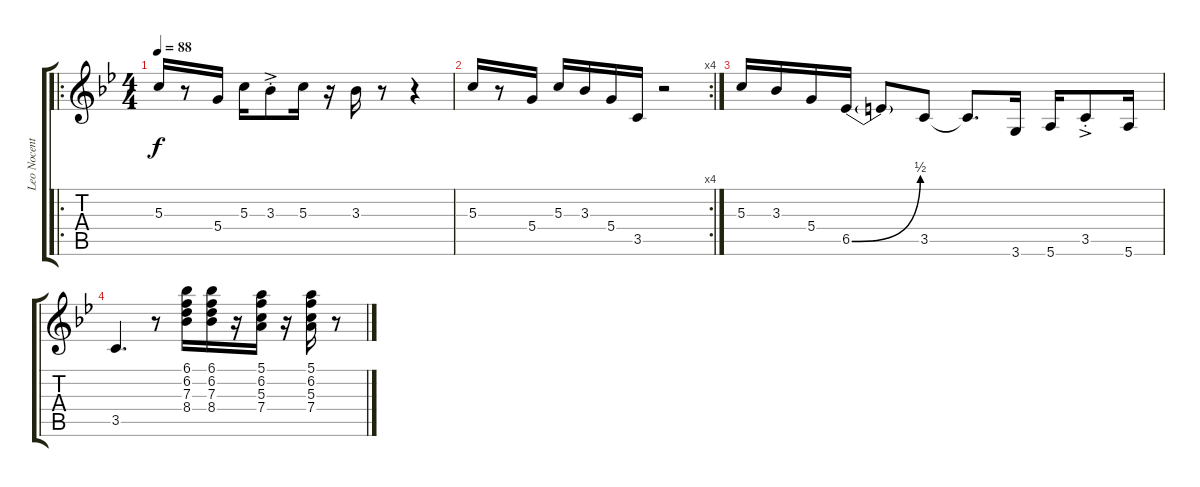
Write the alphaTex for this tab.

\track ("Leo Nocentelli" "Leo Nocent") {instrument electricguitarmuted}
\staff {score tabs}
\tuning (E4 B3 G3 D3 A2 E2) {hide}
\ro
\ts (4 4)
\tempo 88
\clef g2
\ks bb
5.3.16{dy f} r.8 5.4.16 5.3.16 3.3{ac st}.8 5.3.16 r.16 3.3.16 r.8 r.4 |
\rc 4
5.3.16 r.8 5.4.16 5.3.16 3.3.16 5.4.16 3.5.16 r.2 |
5.3.16 3.3.16 5.4.16 6.5{be (bend 0 0 60 2)}.16 6.5{t}.8 3.5.8 3.5{t}.8{d} 3.6.16 5.6.16 3.5{ac st}.8 5.6.16 |
3.5.4{d} r.8 (6.1 6.2 7.3 8.4).16 (6.1 6.2 7.3 8.4).16 r.16 (5.1 6.2 5.3 7.4).16 r.16 (5.1 6.2 5.3 7.4).16 r.8
